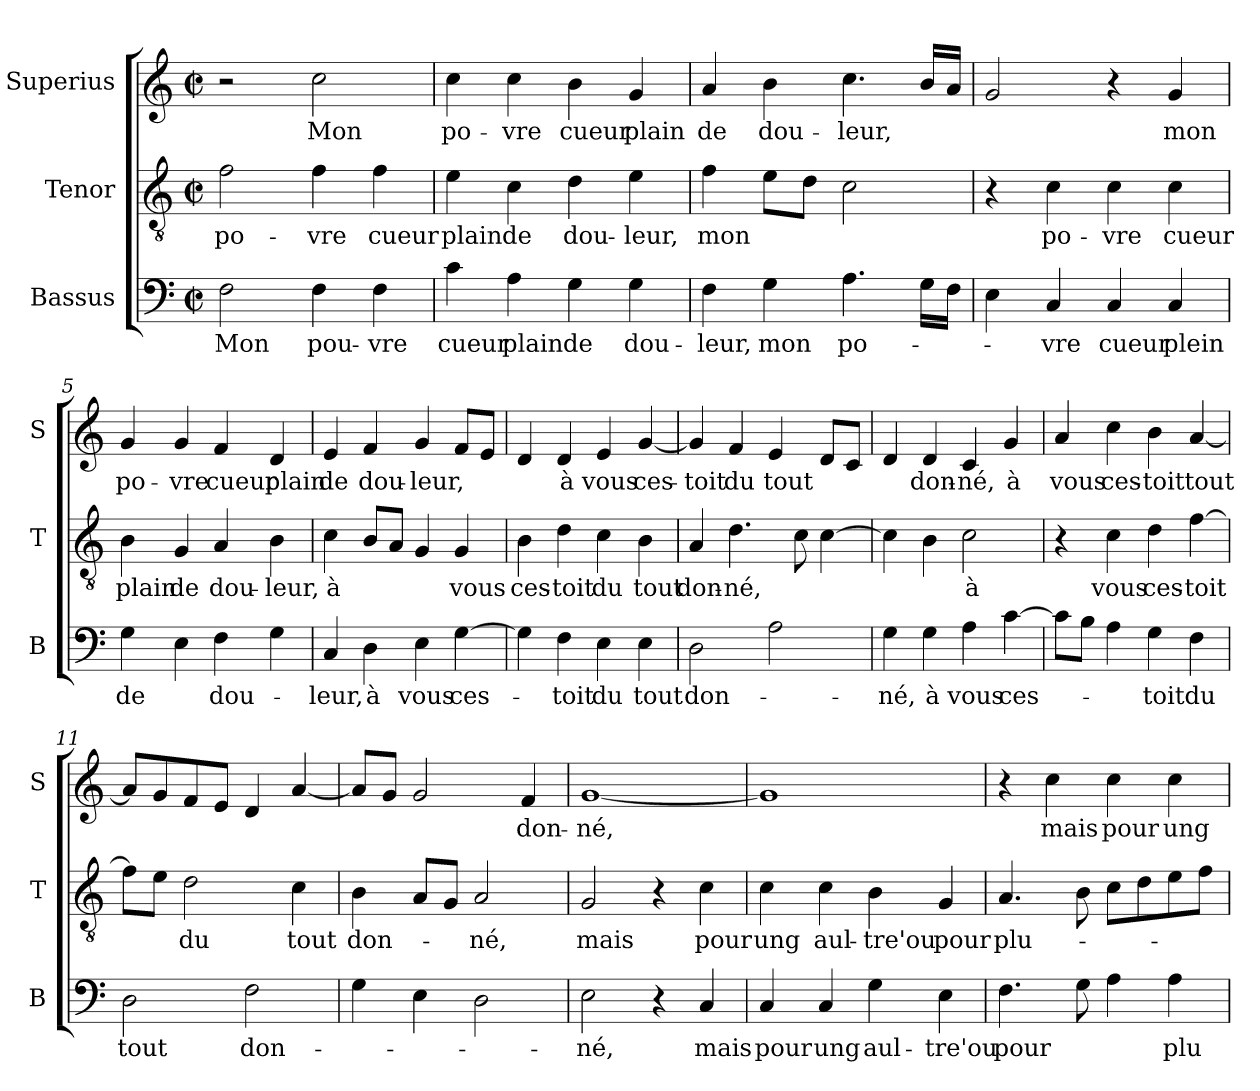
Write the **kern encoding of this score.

**kern	**text	**kern	**text	**kern	**text
*part3	*part3	*part2	*part2	*part1	*part1
*staff3	*staff3	*staff2	*staff2	*staff1	*staff1
*I"Bassus	*	*I"Tenor	*	*I"Superius	*
*I'B	*	*I'T	*	*I'S	*
*clefF4	*	*clefGv2	*	*clefG2	*
*k[]	*	*k[]	*	*k[]	*
*C:	*	*C:	*	*C:	*
*M2/2	*	*M2/2	*	*M2/2	*
*met(c|)	*	*met(c|)	*	*met(c|)	*
=1	=1	=1	=1	=1	=1
!	!LO:LY:b	!	!LO:LY:b	!	!
2F\	Mon	2f\	po-	2r	.
!	!LO:LY:b	!	!LO:LY:b	!	!LO:LY:b
4F\	pou-	4f\	-vre	2cc\	Mon
!	!LO:LY:b	!	!LO:LY:b	!	!
4F\	-vre	4f\	cueur	.	.
=2	=2	=2	=2	=2	=2
!	!LO:LY:b	!	!LO:LY:b	!	!LO:LY:b
4c\	cueur	4e\	plain	4cc\	po-
!	!LO:LY:b	!	!LO:LY:b	!	!LO:LY:b
4A\	plain	4c\	de	4cc\	-vre
!	!LO:LY:b	!	!LO:LY:b	!	!LO:LY:b
4G\	de	4d\	dou-	4b\	cueur
!	!LO:LY:b	!	!LO:LY:b	!	!LO:LY:b
4G\	dou-	4e\	-leur,	4g/	plain
=3	=3	=3	=3	=3	=3
!	!LO:LY:b	!	!LO:LY:b	!	!LO:LY:b
4F\	-leur,	4f\	mon	4a/	de
!	!LO:LY:b	!	!	!	!LO:LY:b
4G\	mon	8e\L	.	4b\	dou-
.	.	8d\J	.	.	.
!	!LO:LY:b	!	!	!	!LO:LY:b
4.A\	po-	2c\	.	4.cc\	-leur,
16G\LL	.	.	.	16b/LL	.
16F\JJ	.	.	.	16a/JJ	.
=4	=4	=4	=4	=4	=4
4E\	.	4r	.	2g/	.
!	!LO:LY:b	!	!LO:LY:b	!	!
4C/	-vre	4c\	po-	.	.
!	!LO:LY:b	!	!LO:LY:b	!	!
4C/	cueur	4c\	-vre	4r	.
!	!LO:LY:b	!	!LO:LY:b	!	!LO:LY:b
4C/	plein	4c\	cueur	4g/	mon
=5	=5	=5	=5	=5	=5
!	!LO:LY:b	!	!LO:LY:b	!	!LO:LY:b
4G\	de	4B\	plain	4g/	po-
!	!	!	!LO:LY:b	!	!LO:LY:b
4E\	.	4G/	de	4g/	-vre
!	!LO:LY:b	!	!LO:LY:b	!	!LO:LY:b
4F\	dou-	4A/	dou-	4f/	cueur
!	!	!	!LO:LY:b	!	!LO:LY:b
4G\	.	4B\	-leur,	4d/	plain
!!LO:LB:g=z
=6	=6	=6	=6	=6	=6
!	!LO:LY:b	!	!LO:LY:b	!	!LO:LY:b
4C/	-leur,	4c\	à	4e/	de
!	!LO:LY:b	!	!	!	!LO:LY:b
4D\	à	8B/L	.	4f/	dou-
.	.	8A/J	.	.	.
!	!LO:LY:b	!	!	!	!LO:LY:b
4E\	vous	4G/	.	4g/	-leur,
!	!LO:LY:b	!	!LO:LY:b	!	!
[4G\	ces-	4G/	vous	8f/L	.
.	.	.	.	8e/J	.
=7	=7	=7	=7	=7	=7
!	!	!	!LO:LY:b	!	!
4G\]	.	4B\	ces-	4d/	.
!	!LO:LY:b	!	!LO:LY:b	!	!LO:LY:b
4F\	-toit	4d\	-toit	4d/	à
!	!LO:LY:b	!	!LO:LY:b	!	!LO:LY:b
4E\	du	4c\	du	4e/	vous
!	!LO:LY:b	!	!LO:LY:b	!	!LO:LY:b
4E\	tout	4B\	tout	[4g/	ces-
=8	=8	=8	=8	=8	=8
!	!LO:LY:b	!	!LO:LY:b	!	!LO:LY:b
2D\	don-	4A/	don-	4g/]	-toit
!	!	!	!LO:LY:b	!	!LO:LY:b
.	.	4.d\	-né,	4f/	du
!	!	!	!	!	!LO:LY:b
2A\	.	.	.	4e/	tout
.	.	8c\	.	.	.
.	.	[4c\	.	8d/L	.
.	.	.	.	8c/J	.
=9	=9	=9	=9	=9	=9
!	!LO:LY:b	!	!	!	!
4G\	-né,	4c\]	.	4d/	.
!	!LO:LY:b	!	!	!	!LO:LY:b
4G\	à	4B\	.	4d/	don-
!	!LO:LY:b	!	!LO:LY:b	!	!LO:LY:b
4A\	vous	2c\	à	4c/	-né,
!	!LO:LY:b	!	!	!	!LO:LY:b
[4c\	ces-	.	.	4g/	à
=10	=10	=10	=10	=10	=10
!	!	!	!	!	!LO:LY:b
8c\L]	.	4r	.	4a/	vous
8B\J	.	.	.	.	.
!	!	!	!LO:LY:b	!	!LO:LY:b
4A\	.	4c\	vous	4cc\	ces-
!	!LO:LY:b	!	!LO:LY:b	!	!LO:LY:b
4G\	-toit	4d\	ces-	4b\	-toit
!	!LO:LY:b	!	!LO:LY:b	!	!LO:LY:b
4F\	du	[4f\	-toit	[4a/	tout
!!LO:LB:g=z
=11	=11	=11	=11	=11	=11
!	!LO:LY:b	!	!	!	!
2D\	tout	8f\L]	.	8a/L]	.
.	.	8e\J	.	8g/	.
!	!	!	!LO:LY:b	!	!
.	.	2d\	du	8f/	.
.	.	.	.	8e/J	.
!	!LO:LY:b	!	!	!	!
2F\	don-	.	.	4d/	.
!	!	!	!LO:LY:b	!	!
.	.	4c\	tout	[4a/	.
=12	=12	=12	=12	=12	=12
!	!	!	!LO:LY:b	!	!
4G\	.	4B\	don-	8a/L]	.
.	.	.	.	8g/J	.
4E\	.	8A/L	.	2g/	.
.	.	8G/J	.	.	.
!	!	!	!LO:LY:b	!	!
2D\	.	2A/	-né,	.	.
!	!	!	!	!	!LO:LY:b
.	.	.	.	4f/	don-
=13	=13	=13	=13	=13	=13
!	!LO:LY:b	!	!LO:LY:b	!	!LO:LY:b
2E\	-né,	2G/	mais	[1g	-né,
4r	.	4r	.	.	.
!	!LO:LY:b	!	!LO:LY:b	!	!
4C/	mais	4c\	pour	.	.
=14	=14	=14	=14	=14	=14
!	!LO:LY:b	!	!LO:LY:b	!	!
4C/	pour	4c\	ung	1g]	.
!	!LO:LY:b	!	!LO:LY:b	!	!
4C/	ung	4c\	aul-	.	.
!	!LO:LY:b	!	!LO:LY:b	!	!
4G\	aul-	4B\	-tre'ou	.	.
!	!LO:LY:b	!	!LO:LY:b	!	!
4E\	-tre'ou	4G/	pour	.	.
=15	=15	=15	=15	=15	=15
!	!LO:LY:b	!	!LO:LY:b	!	!
4.F\	pour	4.A/	plu-	4r	.
!	!	!	!	!	!LO:LY:b
.	.	.	.	4cc\	mais
8G\	.	8B\	.	.	.
!	!	!	!	!	!LO:LY:b
4A\	.	8c\L	.	4cc\	pour
.	.	8d\	.	.	.
!	!LO:LY:b	!	!	!	!LO:LY:b
4A\	plu-	8e\	.	4cc\	ung
.	.	8f\J	.	.	.
=	=	=	=	=	=
*-	*-	*-	*-	*-	*-
